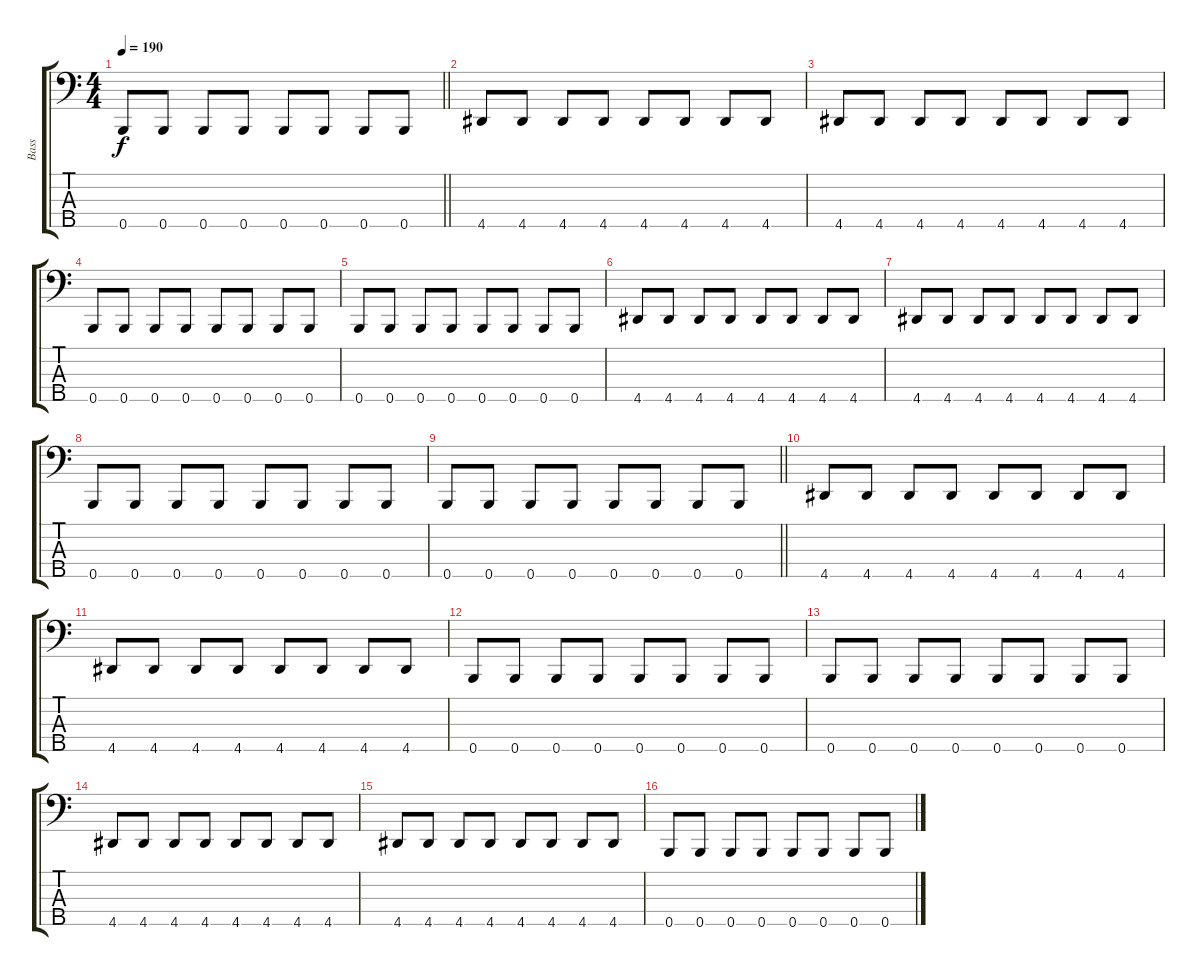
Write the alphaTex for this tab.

\track ("Bass" "Bass") {instrument electricbassfinger}
\staff {score tabs}
\tuning (G2 D2 A1 E1 B0) {hide}
\ts (4 4)
\tempo 190
\clef f4
\barLineRight lightlight
\ks c
0.5.8{dy f} 0.5.8 0.5.8 0.5.8 0.5.8 0.5.8 0.5.8 0.5.8 |
\section ("" "")
4.5.8 4.5.8 4.5.8 4.5.8 4.5.8 4.5.8 4.5.8 4.5.8 |
4.5.8 4.5.8 4.5.8 4.5.8 4.5.8 4.5.8 4.5.8 4.5.8 |
0.5.8 0.5.8 0.5.8 0.5.8 0.5.8 0.5.8 0.5.8 0.5.8 |
0.5.8 0.5.8 0.5.8 0.5.8 0.5.8 0.5.8 0.5.8 0.5.8 |
4.5.8 4.5.8 4.5.8 4.5.8 4.5.8 4.5.8 4.5.8 4.5.8 |
4.5.8 4.5.8 4.5.8 4.5.8 4.5.8 4.5.8 4.5.8 4.5.8 |
0.5.8 0.5.8 0.5.8 0.5.8 0.5.8 0.5.8 0.5.8 0.5.8 |
\barLineRight lightlight
0.5.8 0.5.8 0.5.8 0.5.8 0.5.8 0.5.8 0.5.8 0.5.8 |
\section ("" "")
4.5.8 4.5.8 4.5.8 4.5.8 4.5.8 4.5.8 4.5.8 4.5.8 |
4.5.8 4.5.8 4.5.8 4.5.8 4.5.8 4.5.8 4.5.8 4.5.8 |
0.5.8 0.5.8 0.5.8 0.5.8 0.5.8 0.5.8 0.5.8 0.5.8 |
0.5.8 0.5.8 0.5.8 0.5.8 0.5.8 0.5.8 0.5.8 0.5.8 |
4.5.8 4.5.8 4.5.8 4.5.8 4.5.8 4.5.8 4.5.8 4.5.8 |
4.5.8 4.5.8 4.5.8 4.5.8 4.5.8 4.5.8 4.5.8 4.5.8 |
0.5.8 0.5.8 0.5.8 0.5.8 0.5.8 0.5.8 0.5.8 0.5.8
